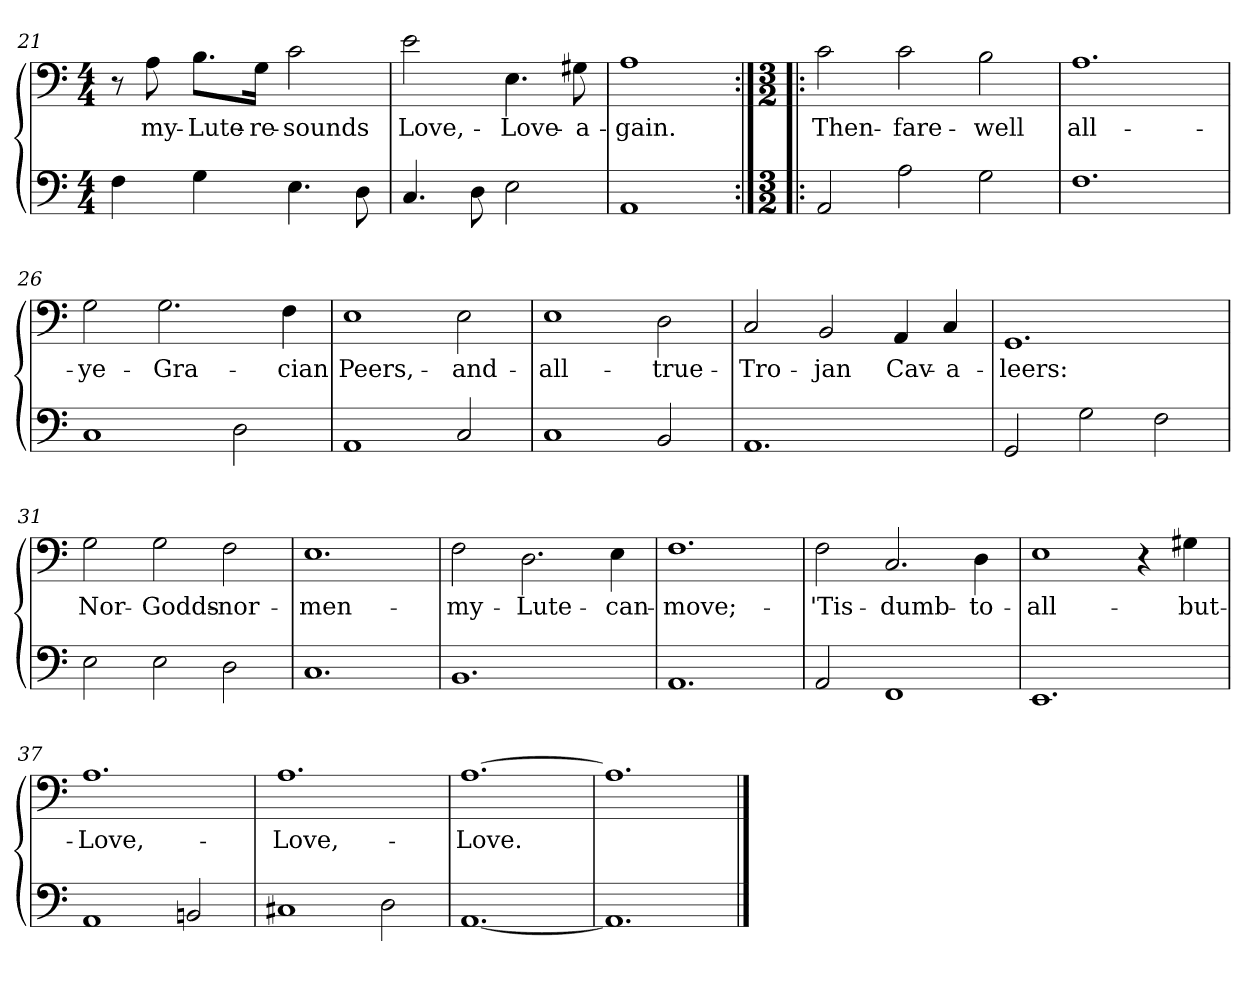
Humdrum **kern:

**kern	**kern	**text
*part2	*part1	*part1
*staff2	*staff1	*staff1
*clefF4	*clefF4	*
*k[]	*k[]	*
*C:	*C:	*
*M4/4	*M4/4	*
=21	=21	=21
4F\	8r	.
.	8A\	my-
4G\	8.B\L	Lute-
.	16G\Jk	re-
4.E\	2c\	-sounds
8D\	.	.
=22	=22	=22
!	!	!LO:LY:i
4.C/	2e\	Love,-
8D\	.	.
!	!	!LO:LY:i
2E\	4.E\	Love-
.	8G#X\	a-
=23	=23	=23
1AA/	1A\	-gain.
=24:|!|:	=24:|!|:	=24:|!|:
*M3/2	*M3/2	*
2AA/	2c\	Then-
2A\	2c\	fare-
2G\	2B\	-well
=25	=25	=25
1.F\	1.A\	all-
!!LO:PB:g=z
=26	=26	=26
1C/	2G\	ye-
!	!	!LO:LY:i
.	2.G\	Gra-
2D\	.	.
!	!	!LO:LY:i
.	4F\	-cian
=27	=27	=27
1AA/	1E\	Peers,-
2C/	2E\	and-
=28	=28	=28
1C/	1E\	all-
2BB/	2D\	true-
=29	=29	=29
!	!	!LO:LY:i
1.AA/	2C/	Tro-
!	!	!LO:LY:i
.	2BB/	-jan
.	4AA/	Cav-
.	4C/	-a-
=30	=30	=30
2GG/	1.GG/	-leers:
2G\	.	.
2F\	.	.
!!LO:LB:g=z
=31	=31	=31
2E\	2G\	Nor-
2E\	2G\	Godds-
2D\	2F\	nor-
=32	=32	=32
1.C/	1.E\	men-
=33	=33	=33
1.BB/	2F\	my-
.	2.D\	Lute-
.	4E\	can-
=34	=34	=34
1.AA/	1.F\	move;-
=35	=35	=35
2AA/	2F\	'Tis-
1FF/	2.C/	dumb-
.	4D\	to-
!!LO:LB:g=z
=36	=36	=36
1.EE/	1E\	all-
.	4r	.
.	4G#X\	but-
=37	=37	=37
!	!	!LO:LY:i
1AA/	1.A\	Love,-
2BBn/	.	.
=38	=38	=38
!	!	!LO:LY:i
1C#X/	1.A\	Love,-
2D\	.	.
=39	=39	=39
!	!	!LO:LY:i
[1.AA/	[1.A\	Love.-
=40	=40	=40
1.AA/]	1.A\]	-
==	==	==
*-	*-	*-
